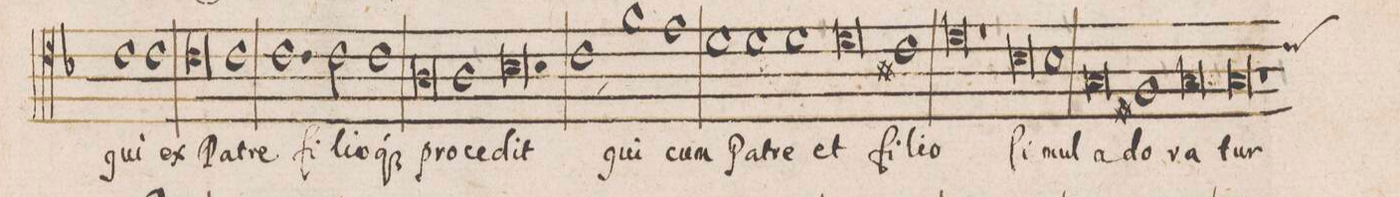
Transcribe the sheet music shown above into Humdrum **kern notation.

**kern	**text
*I"ALTVS	*
*clefC4	*
*k[b-]	*
*met(O)	*
*M3/1	*
1c	qui
1c	ex
=128	=128
0c	Pa-
1c	-tre
=129	=129
1.c	fi-
2c\	-li-
1c	-o-
=130	=130
0A	-q(ue)
1A	pro-
=131	=131
0.B-	-ce-
=132	=132
1c,	-dit
1f	qui
1e	cum
=133	=133
1d	Pa-
1d	-tre
1d	et
=134	=134
0d	fi-
1c#X	-li-
=135	=135
0d	-o
1r	.
=136	=136
0B-	ſi-
1B-	-mul
=137	=137
0G	a-
1F#X	-do-
=138	=138
0.G	-ra-
=139	=139
0G	-tur
*custos:c	*
1r	.
=140	=140
*-	*-
